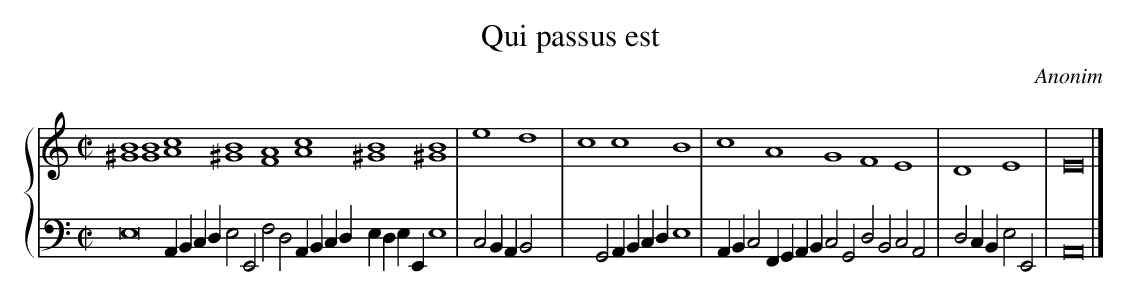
X:1
T: Qui passus est
C: Anonim
L: 1/4
M: C|
%%staves {1 2}
V: 1
V: 2 clef=bass
K: C
[V:1] [B4^G4][B4G4] [|]
[V:2] E,8 [|]
[V:1] [c4A4][B4^G4] [|]
[V:2] A,,B,,C,D,E,2E,,2 [|]
[V:1] [A4F4][c4A4] [|]
[V:2] F,2D,2A,,B,,C,D, [|]
[V:1] [B4^G4][B4^G4] |
[V:2] E,D,E,E,,E,4 |
[V:1] e4d4 |
[V:2] C,2B,,A,,B,,2x2 |
[V:1] c4c4B4 |
[V:2] x2G,,2A,,B,,C,D,E,4 |
[V:1] c4 [|]
[V:2] A,,B,,C,2 [|]
[V:1] A4G4 [|]
[V:2] F,,G,,A,,B,,C,2G,,2 [|]
[V:1] F4E4 |
[V:2] D,2B,,2C,2A,,2 |
[V:1] D4E4 |
[V:2] D,2C,B,,E,2E,,2 |
[V:1] E8 |]
[V:2] A,,8 |]
